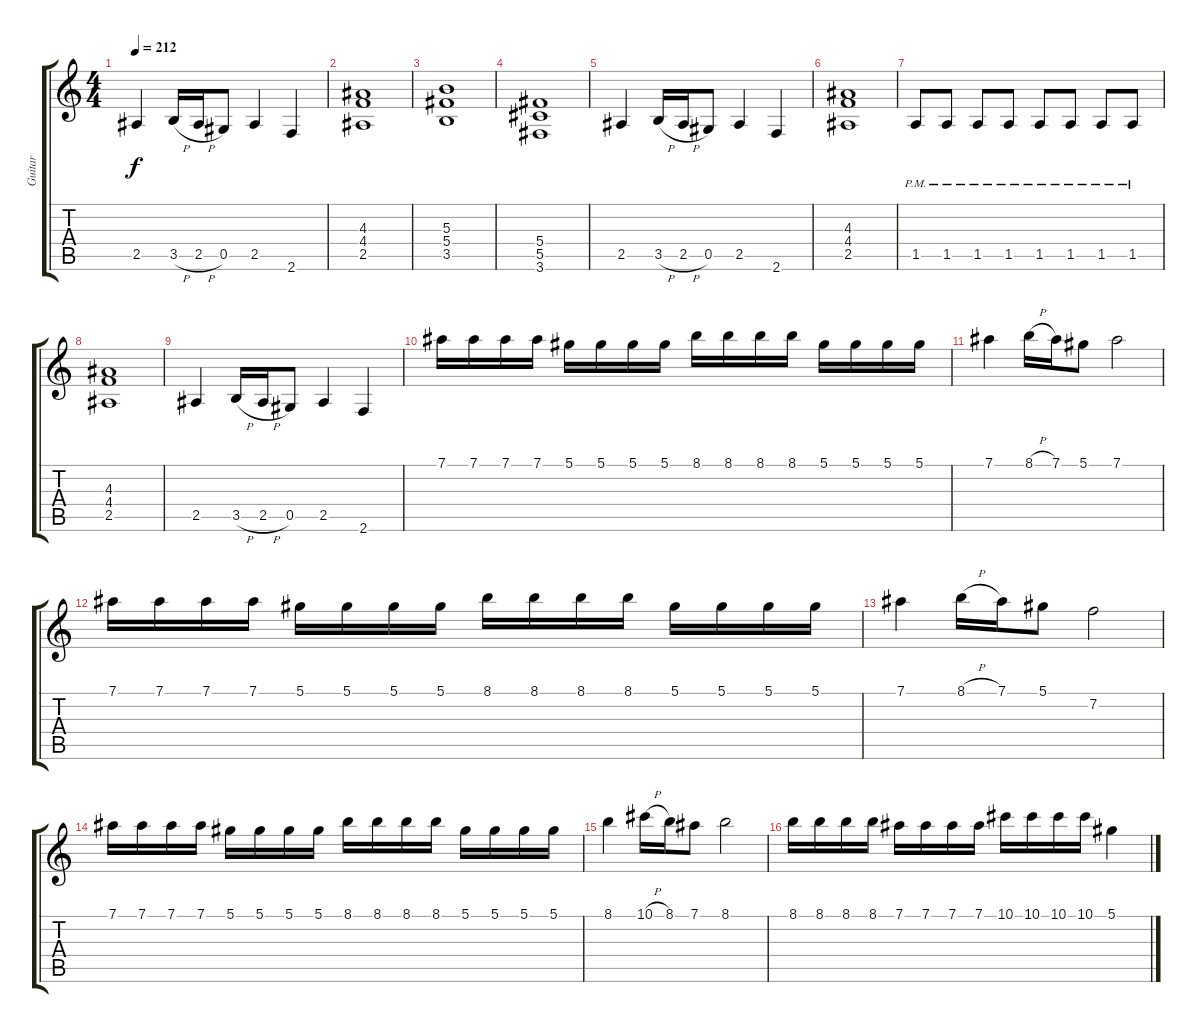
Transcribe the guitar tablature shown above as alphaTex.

\track ("Guitar" "Guitar") {instrument distortionguitar}
\staff {score tabs}
\tuning (Eb4 Bb3 Gb3 Db3 Ab2 Eb2) {hide}
\ts (4 4)
\tempo 212
\clef g2
\ks c
2.5.4{dy f} 3.5{h}.16 2.5{h}.16 0.5.8 2.5.4 2.6.4 |
(4.3 4.4 2.5).1 |
(5.3 5.4 3.5).1 |
(5.4 5.5 3.6).1 |
2.5.4 3.5{h}.16 2.5{h}.16 0.5.8 2.5.4 2.6.4 |
(4.3 4.4 2.5).1 |
1.5{pm}.8 1.5{pm}.8 1.5{pm}.8 1.5{pm}.8 1.5{pm}.8 1.5{pm}.8 1.5{pm}.8 1.5{pm}.8 |
(4.3 4.4 2.5).1 |
2.5.4 3.5{h}.16 2.5{h}.16 0.5.8 2.5.4 2.6.4 |
7.1.16 7.1.16 7.1.16 7.1.16 5.1.16 5.1.16 5.1.16 5.1.16 8.1.16 8.1.16 8.1.16 8.1.16 5.1.16 5.1.16 5.1.16 5.1.16 |
7.1.4 8.1{h}.16 7.1.16 5.1.8 7.1.2 |
7.1.16 7.1.16 7.1.16 7.1.16 5.1.16 5.1.16 5.1.16 5.1.16 8.1.16 8.1.16 8.1.16 8.1.16 5.1.16 5.1.16 5.1.16 5.1.16 |
7.1.4 8.1{h}.16 7.1.16 5.1.8 7.2.2 |
7.1.16 7.1.16 7.1.16 7.1.16 5.1.16 5.1.16 5.1.16 5.1.16 8.1.16 8.1.16 8.1.16 8.1.16 5.1.16 5.1.16 5.1.16 5.1.16 |
8.1.4 10.1{h}.16 8.1.16 7.1.8 8.1.2 |
8.1.16 8.1.16 8.1.16 8.1.16 7.1.16 7.1.16 7.1.16 7.1.16 10.1.16 10.1.16 10.1.16 10.1.16 5.1.4
